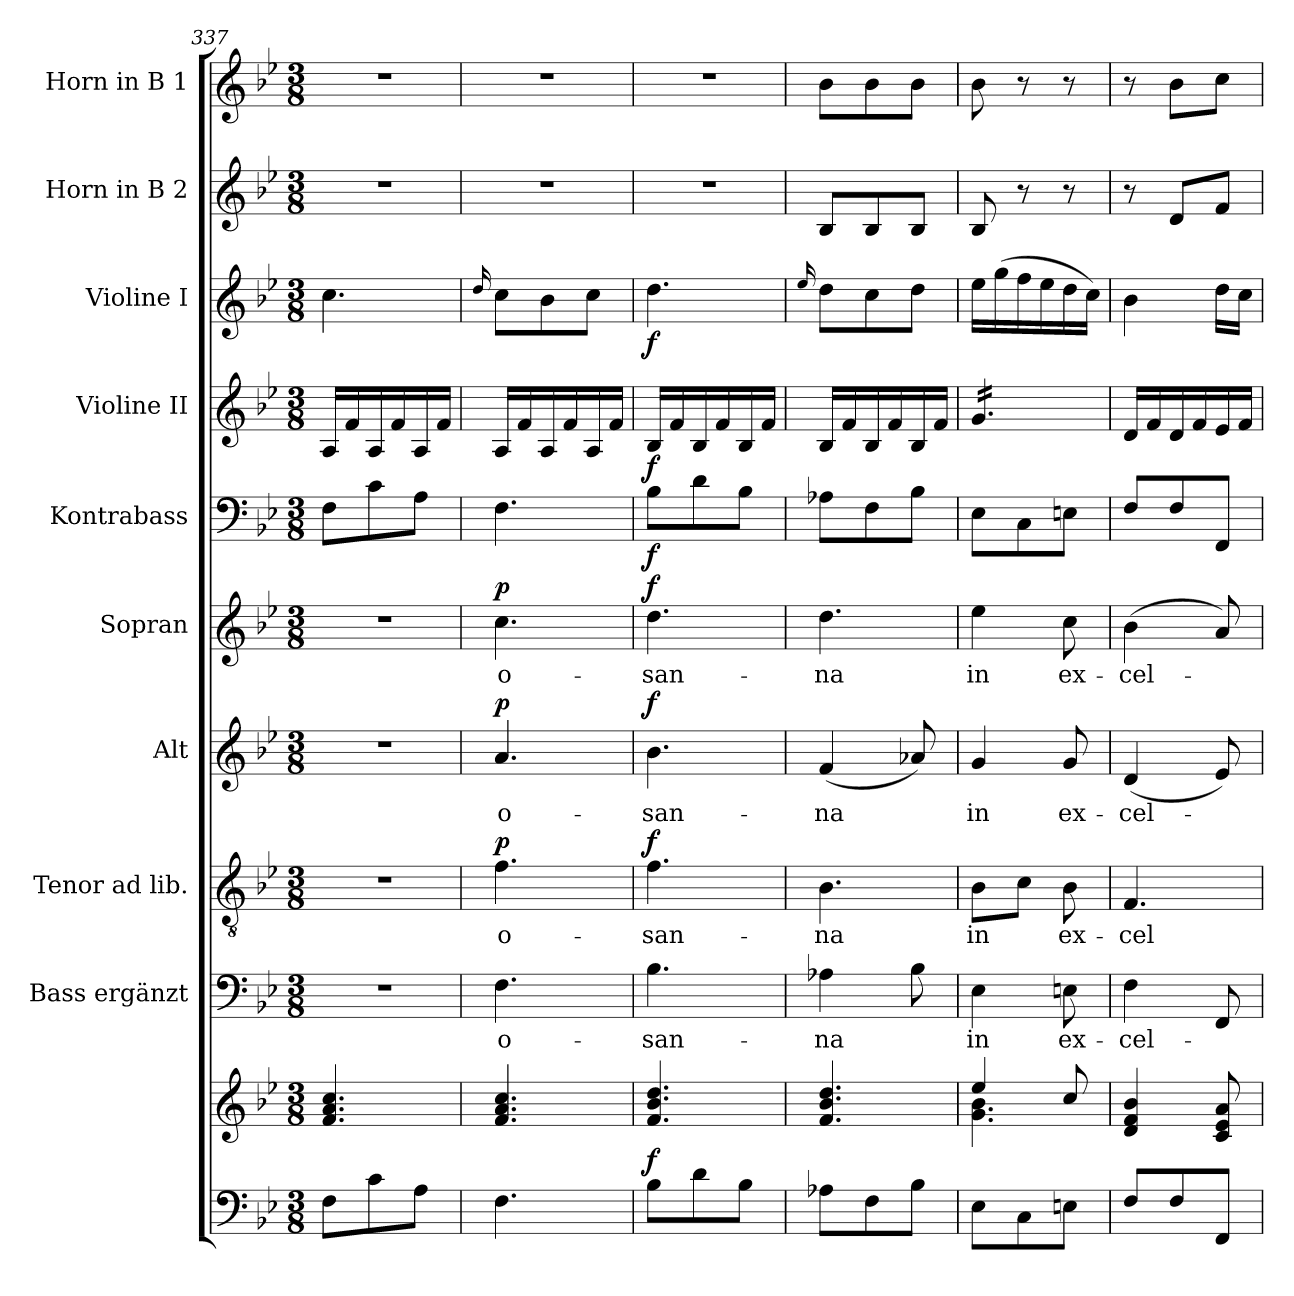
**kern	**kern	**dynam	**kern	**text	**kern	**text	**dynam	**kern	**text	**dynam	**kern	**text	**dynam	**kern	**dynam	**kern	**dynam	**kern	**dynam	**kern	**kern
*part10	*part10	*part10	*part9	*part9	*part8	*part8	*part8	*part7	*part7	*part7	*part6	*part6	*part6	*part5	*part5	*part4	*part4	*part3	*part3	*part2	*part1
*staff11	*staff10	*staff10/11	*staff9	*staff9	*staff8	*staff8	*staff8	*staff7	*staff7	*staff7	*staff6	*staff6	*staff6	*staff5	*staff5	*staff4	*staff4	*staff3	*staff3	*staff2	*staff1
*	*	*	*I"Bass ergänzt	*	*I"Tenor ad lib.	*	*	*I"Alt	*	*	*I"Sopran	*	*	*I"Kontrabass	*	*I"Violine II	*	*I"Violine I	*	*I"Horn in B 2	*I"Horn in B 1
*	*	*	*I'B.	*	*I'T.	*	*	*I'A.	*	*	*I'S.	*	*	*I'Kb.	*	*I'Vl. II	*	*I'Vl. I	*	*	*
*clefF4	*clefG2	*	*clefF4	*	*clefGv2	*	*	*clefG2	*	*	*clefG2	*	*	*clefF4	*	*clefG2	*	*clefG2	*	*clefG2	*clefG2
*	*	*	*	*	*	*	*	*	*	*	*	*	*	*ITrd7c12	*	*	*	*	*	*ITrd8c14	*ITrd8c14
*k[b-e-]	*k[b-e-]	*	*k[b-e-]	*	*k[b-e-]	*	*	*k[b-e-]	*	*	*k[b-e-]	*	*	*k[b-e-]	*	*k[b-e-]	*	*k[b-e-]	*	*k[b-e-]	*k[b-e-]
*B-:	*B-:	*	*B-:	*	*B-:	*	*	*B-:	*	*	*B-:	*	*	*B-:	*	*B-:	*	*B-:	*	*B-:	*B-:
*M3/8	*M3/8	*	*M3/8	*	*M3/8	*	*	*M3/8	*	*	*M3/8	*	*	*M3/8	*	*M3/8	*	*M3/8	*	*M3/8	*M3/8
=337	=337	=337	=337	=337	=337	=337	=337	=337	=337	=337	=337	=337	=337	=337	=337	=337	=337	=337	=337	=337	=337
8F\L	4.f/ 4.a/ 4.cc/	.	4.r	.	4.r	.	.	4.r	.	.	4.r	.	.	8FF\L	.	16A/LL	.	4.cc\	.	4.r	4.r
.	.	.	.	.	.	.	.	.	.	.	.	.	.	.	.	16f/	.	.	.	.	.
8c\	.	.	.	.	.	.	.	.	.	.	.	.	.	8C\	.	16A/	.	.	.	.	.
.	.	.	.	.	.	.	.	.	.	.	.	.	.	.	.	16f/	.	.	.	.	.
8A\J	.	.	.	.	.	.	.	.	.	.	.	.	.	8AA\J	.	16A/	.	.	.	.	.
.	.	.	.	.	.	.	.	.	.	.	.	.	.	.	.	16f/JJ	.	.	.	.	.
!!LO:PB:g=z
=338	=338	=338	=338	=338	=338	=338	=338	=338	=338	=338	=338	=338	=338	=338	=338	=338	=338	=338	=338	=338	=338
.	.	.	.	.	.	.	.	.	.	.	.	.	.	.	.	.	.	16qqdd/	.	.	.
!	!	!	!	!LO:LY:b	!	!LO:LY:b	!LO:DY:a	!	!LO:LY:b	!LO:DY:a	!	!LO:LY:b	!LO:DY:a	!	!	!	!	!	!	!	!
4.F\	4.f/ 4.a/ 4.cc/	.	4.F\	o-	4.f\	o-	p	4.a/	o-	p	4.cc\	o-	p	4.FF\	.	16A/LL	.	8cc\L	.	4.r	4.r
.	.	.	.	.	.	.	.	.	.	.	.	.	.	.	.	16f/	.	.	.	.	.
.	.	.	.	.	.	.	.	.	.	.	.	.	.	.	.	16A/	.	8b-\	.	.	.
.	.	.	.	.	.	.	.	.	.	.	.	.	.	.	.	16f/	.	.	.	.	.
.	.	.	.	.	.	.	.	.	.	.	.	.	.	.	.	16A/	.	8cc\J	.	.	.
.	.	.	.	.	.	.	.	.	.	.	.	.	.	.	.	16f/JJ	.	.	.	.	.
=339	=339	=339	=339	=339	=339	=339	=339	=339	=339	=339	=339	=339	=339	=339	=339	=339	=339	=339	=339	=339	=339
!	!	!LO:DY:a=2	!	!LO:LY:b	!	!LO:LY:b	!LO:DY:a	!	!LO:LY:b	!LO:DY:a	!	!LO:LY:b	!LO:DY:a	!	!LO:DY:b	!	!LO:DY:b	!	!LO:DY:b	!	!
8B-\L	4.f/ 4.b-/ 4.dd/	f	4.B-\	-san-	4.f\	-san-	f	4.b-\	-san-	f	4.dd\	-san-	f	8BB-\L	f	16B-/LL	f	4.dd\	f	4.r	4.r
.	.	.	.	.	.	.	.	.	.	.	.	.	.	.	.	16f/	.	.	.	.	.
8d\	.	.	.	.	.	.	.	.	.	.	.	.	.	8D\	.	16B-/	.	.	.	.	.
.	.	.	.	.	.	.	.	.	.	.	.	.	.	.	.	16f/	.	.	.	.	.
8B-\J	.	.	.	.	.	.	.	.	.	.	.	.	.	8BB-\J	.	16B-/	.	.	.	.	.
.	.	.	.	.	.	.	.	.	.	.	.	.	.	.	.	16f/JJ	.	.	.	.	.
=340	=340	=340	=340	=340	=340	=340	=340	=340	=340	=340	=340	=340	=340	=340	=340	=340	=340	=340	=340	=340	=340
.	.	.	.	.	.	.	.	.	.	.	.	.	.	.	.	.	.	16qqee-/	.	.	.
!	!	!	!	!LO:LY:b	!	!LO:LY:b	!	!	!LO:LY:b	!	!	!LO:LY:b	!	!	!	!	!	!	!	!	!
8A-X\L	4.f/ 4.b-/ 4.dd/	.	4A-X\	-na	4.B-\	-na	.	(<4f/	-na	.	4.dd\	-na	.	8AA-X\L	.	16B-/LL	.	8dd\L	.	8BB-/L	8B-\L
.	.	.	.	.	.	.	.	.	.	.	.	.	.	.	.	16f/	.	.	.	.	.
8F\	.	.	.	.	.	.	.	.	.	.	.	.	.	8FF\	.	16B-/	.	8cc\	.	8BB-/	8B-\
.	.	.	.	.	.	.	.	.	.	.	.	.	.	.	.	16f/	.	.	.	.	.
8B-\J	.	.	8B-\	.	.	.	.	8a-X/)	.	.	.	.	.	8BB-\J	.	16B-/	.	8dd\J	.	8BB-/J	8B-\J
.	.	.	.	.	.	.	.	.	.	.	.	.	.	.	.	16f/JJ	.	.	.	.	.
=341	=341	=341	=341	=341	=341	=341	=341	=341	=341	=341	=341	=341	=341	=341	=341	=341	=341	=341	=341	=341	=341
*	*^	*	*	*	*	*	*	*	*	*	*	*	*	*	*	*	*	*	*	*	*
!	!	!	!	!	!LO:LY:b	!	!LO:LY:b	!	!	!LO:LY:b	!	!	!LO:LY:b	!	!	!	!	!	!	!	!	!
*	*	*	*	*	*	*	*	*	*	*	*	*	*	*	*	*	*tremolo	*	*	*	*	*
8E-\L	4ee-/	4.g\ 4.b-\	.	4E-\	in	8B-\L	in	.	4g/	in	.	4ee-\	in	.	8EE-\L	.	16g/LL	.	16ee-\LL	.	8BB-/	8B-\
.	.	.	.	.	.	.	.	.	.	.	.	.	.	.	.	.	16g/	.	(>16gg\	.	.	.
8C\	.	.	.	.	.	8c\J	.	.	.	.	.	.	.	.	8CC\	.	16g/	.	16ff\	.	8r	8r
.	.	.	.	.	.	.	.	.	.	.	.	.	.	.	.	.	16g/	.	16ee-\	.	.	.
!	!	!	!	!	!LO:LY:b	!	!LO:LY:b	!	!	!LO:LY:b	!	!	!LO:LY:b	!	!	!	!	!	!	!	!	!
8En\J	8cc/	.	.	8En\	ex-	8B-\	ex-	.	8g/	ex-	.	8cc\	ex-	.	8EEn\J	.	16g/	.	16dd\	.	8r	8r
.	.	.	.	.	.	.	.	.	.	.	.	.	.	.	.	.	16g/JJ	.	16cc\JJ)	.	.	.
*	*	*	*	*	*	*	*	*	*	*	*	*	*	*	*	*	*Xtremolo	*	*	*	*	*
*	*v	*v	*	*	*	*	*	*	*	*	*	*	*	*	*	*	*	*	*	*	*	*
=342	=342	=342	=342	=342	=342	=342	=342	=342	=342	=342	=342	=342	=342	=342	=342	=342	=342	=342	=342	=342	=342
!	!	!	!	!LO:LY:b	!	!LO:LY:b	!	!	!LO:LY:b	!	!	!LO:LY:b	!	!	!	!	!	!	!	!	!
8F/L	4d/ 4f/ 4b-/	.	4F\	-cel-	4.F/	-cel-	.	(<4d/	-cel-	.	(>4b-\	-cel-	.	8FF/L	.	16d/LL	.	4b-\	.	8r	8r
.	.	.	.	.	.	.	.	.	.	.	.	.	.	.	.	16f/	.	.	.	.	.
8F/	.	.	.	.	.	.	.	.	.	.	.	.	.	8FF/	.	16d/	.	.	.	8D/L	8B-\L
.	.	.	.	.	.	.	.	.	.	.	.	.	.	.	.	16f/	.	.	.	.	.
8FF/J	8c/ 8e-/ 8a/	.	8FF/	.	.	.	.	8e-/)	.	.	8a/)	.	.	8FFF/J	.	16e-/	.	16dd\LL	.	8F/J	8c\J
.	.	.	.	.	.	.	.	.	.	.	.	.	.	.	.	16f/JJ	.	16cc\JJ	.	.	.
=	=	=	=	=	=	=	=	=	=	=	=	=	=	=	=	=	=	=	=	=	=
*-	*-	*-	*-	*-	*-	*-	*-	*-	*-	*-	*-	*-	*-	*-	*-	*-	*-	*-	*-	*-	*-
